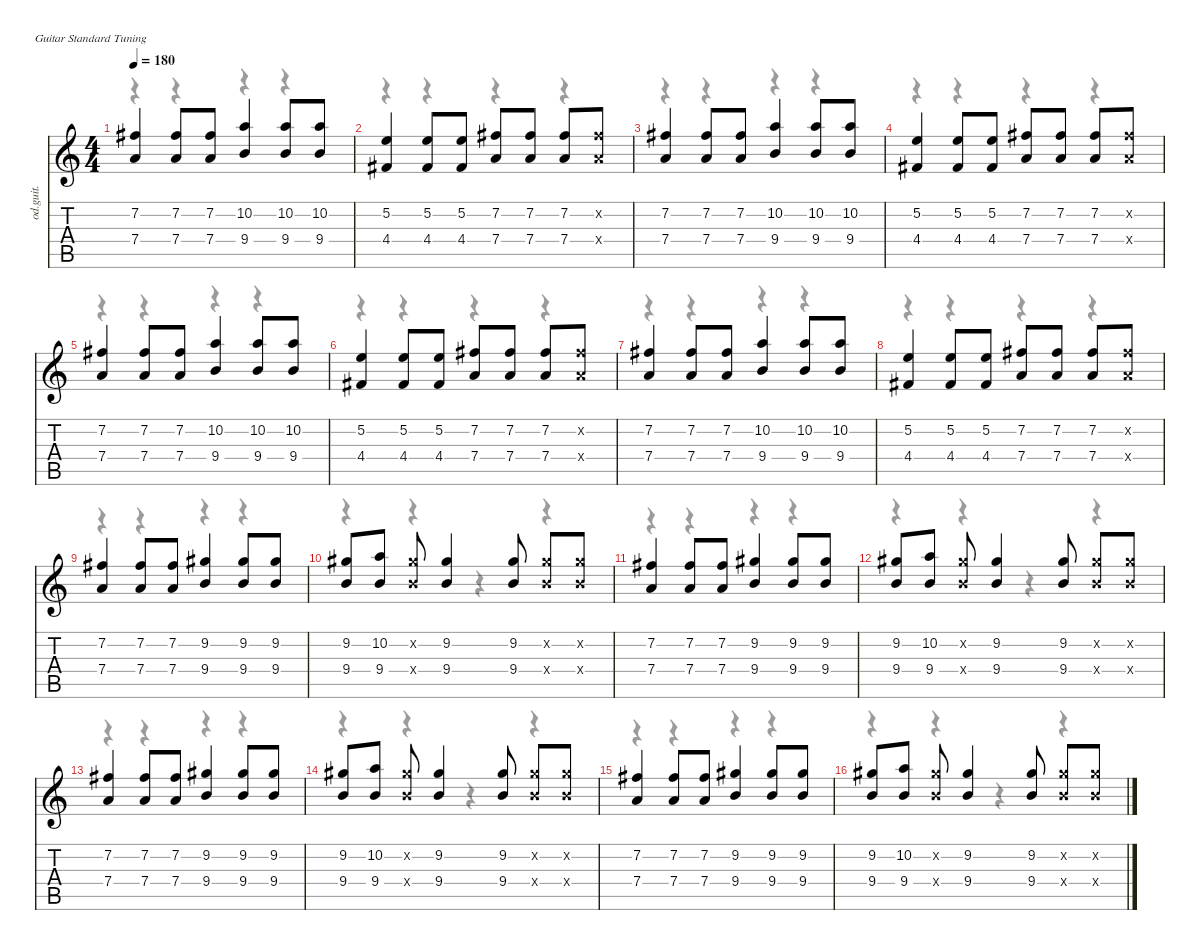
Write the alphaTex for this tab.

\defaultSystemsLayout 4
\hideDynamics
\bracketExtendMode nobrackets
\otherSystemsTrackNameOrientation horizontal
\track ("?????" "od.guit.") {instrument overdrivenguitar}
\staff {score tabs}
\tuning (E4 B3 G3 D3 A2 E2)
\voice
\ts (4 4)
\tempo 180
\clef g2
\ks c
(7.2{acc #} 7.4).4{dy f beam Up} (7.2{acc #} 7.4).8{beam Up} (7.2{acc #} 7.4).8{beam Up} (10.2 9.4).4{beam Up} (10.2 9.4).8{beam Up} (10.2 9.4).8{beam Up} |
(5.2 4.4{acc #}).4{beam Up} (5.2 4.4{acc #}).8{beam Up} (5.2 4.4{acc #}).8{beam Up} (7.2{acc #} 7.4).8{beam Up} (7.2{acc #} 7.4).8{beam Up} (7.2{acc #} 7.4).8{beam Up} (7.2{x acc #} 7.4{x}).8{beam Up} |
(7.2{acc #} 7.4).4{beam Up} (7.2{acc #} 7.4).8{beam Up} (7.2{acc #} 7.4).8{beam Up} (10.2 9.4).4{beam Up} (10.2 9.4).8{beam Up} (10.2 9.4).8{beam Up} |
(5.2 4.4{acc #}).4{beam Up} (5.2 4.4{acc #}).8{beam Up} (5.2 4.4{acc #}).8{beam Up} (7.2{acc #} 7.4).8{beam Up} (7.2{acc #} 7.4).8{beam Up} (7.2{acc #} 7.4).8{beam Up} (7.2{x acc #} 7.4{x}).8{beam Up} |
(7.2{acc #} 7.4).4{beam Up} (7.2{acc #} 7.4).8{beam Up} (7.2{acc #} 7.4).8{beam Up} (10.2 9.4).4{beam Up} (10.2 9.4).8{beam Up} (10.2 9.4).8{beam Up} |
(5.2 4.4{acc #}).4{beam Up} (5.2 4.4{acc #}).8{beam Up} (5.2 4.4{acc #}).8{beam Up} (7.2{acc #} 7.4).8{beam Up} (7.2{acc #} 7.4).8{beam Up} (7.2{acc #} 7.4).8{beam Up} (7.2{x acc #} 7.4{x}).8{beam Up} |
(7.2{acc #} 7.4).4{beam Up} (7.2{acc #} 7.4).8{beam Up} (7.2{acc #} 7.4).8{beam Up} (10.2 9.4).4{beam Up} (10.2 9.4).8{beam Up} (10.2 9.4).8{beam Up} |
(5.2 4.4{acc #}).4{beam Up} (5.2 4.4{acc #}).8{beam Up} (5.2 4.4{acc #}).8{beam Up} (7.2{acc #} 7.4).8{beam Up} (7.2{acc #} 7.4).8{beam Up} (7.2{acc #} 7.4).8{beam Up} (7.2{x acc #} 7.4{x}).8{beam Up} |
(7.2{acc #} 7.4).4{beam Up} (7.2{acc #} 7.4).8{beam Up} (7.2{acc #} 7.4).8{beam Up} (9.2{acc #} 9.4).4{beam Up} (9.2{acc #} 9.4).8{beam Up} (9.2{acc #} 9.4).8{beam Up} |
(9.2{acc #} 9.4).8{beam Up} (10.2 9.4).8{beam Up} (9.2{x acc #} 9.4{x}).8{beam Up} (9.2{acc #} 9.4).4{beam Up} (9.2{acc #} 9.4).8{beam Up} (9.2{x acc #} 9.4{x}).8{beam Up} (9.2{x acc #} 9.4{x}).8{beam Up} |
(7.2{acc #} 7.4).4{beam Up} (7.2{acc #} 7.4).8{beam Up} (7.2{acc #} 7.4).8{beam Up} (9.2{acc #} 9.4).4{beam Up} (9.2{acc #} 9.4).8{beam Up} (9.2{acc #} 9.4).8{beam Up} |
(9.2{acc #} 9.4).8{beam Up} (10.2 9.4).8{beam Up} (9.2{x acc #} 9.4{x}).8{beam Up} (9.2{acc #} 9.4).4{beam Up} (9.2{acc #} 9.4).8{beam Up} (9.2{x acc #} 9.4{x}).8{beam Up} (9.2{x acc #} 9.4{x}).8{beam Up} |
(7.2{acc #} 7.4).4{beam Up} (7.2{acc #} 7.4).8{beam Up} (7.2{acc #} 7.4).8{beam Up} (9.2{acc #} 9.4).4{beam Up} (9.2{acc #} 9.4).8{beam Up} (9.2{acc #} 9.4).8{beam Up} |
(9.2{acc #} 9.4).8{beam Up} (10.2 9.4).8{beam Up} (9.2{x acc #} 9.4{x}).8{beam Up} (9.2{acc #} 9.4).4{beam Up} (9.2{acc #} 9.4).8{beam Up} (9.2{x acc #} 9.4{x}).8{beam Up} (9.2{x acc #} 9.4{x}).8{beam Up} |
(7.2{acc #} 7.4).4{beam Up} (7.2{acc #} 7.4).8{beam Up} (7.2{acc #} 7.4).8{beam Up} (9.2{acc #} 9.4).4{beam Up} (9.2{acc #} 9.4).8{beam Up} (9.2{acc #} 9.4).8{beam Up} |
(9.2{acc #} 9.4).8{beam Up} (10.2 9.4).8{beam Up} (9.2{x acc #} 9.4{x}).8{beam Up} (9.2{acc #} 9.4).4{beam Up} (9.2{acc #} 9.4).8{beam Up} (9.2{x acc #} 9.4{x}).8{beam Up} (9.2{x acc #} 9.4{x}).8{beam Up}
\voice
\clef g2
\ottava regular
\simile none
\ks c
r.4{dy mf beam Down} r.4{beam Down} r.4{beam Down} r.4{beam Down} |
r.4{beam Down} r.4{beam Down} r.4{beam Down} r.4{beam Down} |
r.4{beam Down} r.4{beam Down} r.4{beam Down} r.4{beam Down} |
r.4{beam Down} r.4{beam Down} r.4{beam Down} r.4{beam Down} |
r.4{beam Down} r.4{beam Down} r.4{beam Down} r.4{beam Down} |
r.4{beam Down} r.4{beam Down} r.4{beam Down} r.4{beam Down} |
r.4{beam Down} r.4{beam Down} r.4{beam Down} r.4{beam Down} |
r.4{beam Down} r.4{beam Down} r.4{beam Down} r.4{beam Down} |
r.4{beam Down} r.4{beam Down} r.4{beam Down} r.4{beam Down} |
r.4{beam Down} r.4{beam Down} r.4{beam Down} r.4{beam Down} |
r.4{beam Down} r.4{beam Down} r.4{beam Down} r.4{beam Down} |
r.4{beam Down} r.4{beam Down} r.4{beam Down} r.4{beam Down} |
r.4{beam Down} r.4{beam Down} r.4{beam Down} r.4{beam Down} |
r.4{beam Down} r.4{beam Down} r.4{beam Down} r.4{beam Down} |
r.4{beam Down} r.4{beam Down} r.4{beam Down} r.4{beam Down} |
r.4{beam Down} r.4{beam Down} r.4{beam Down} r.4{beam Down}
